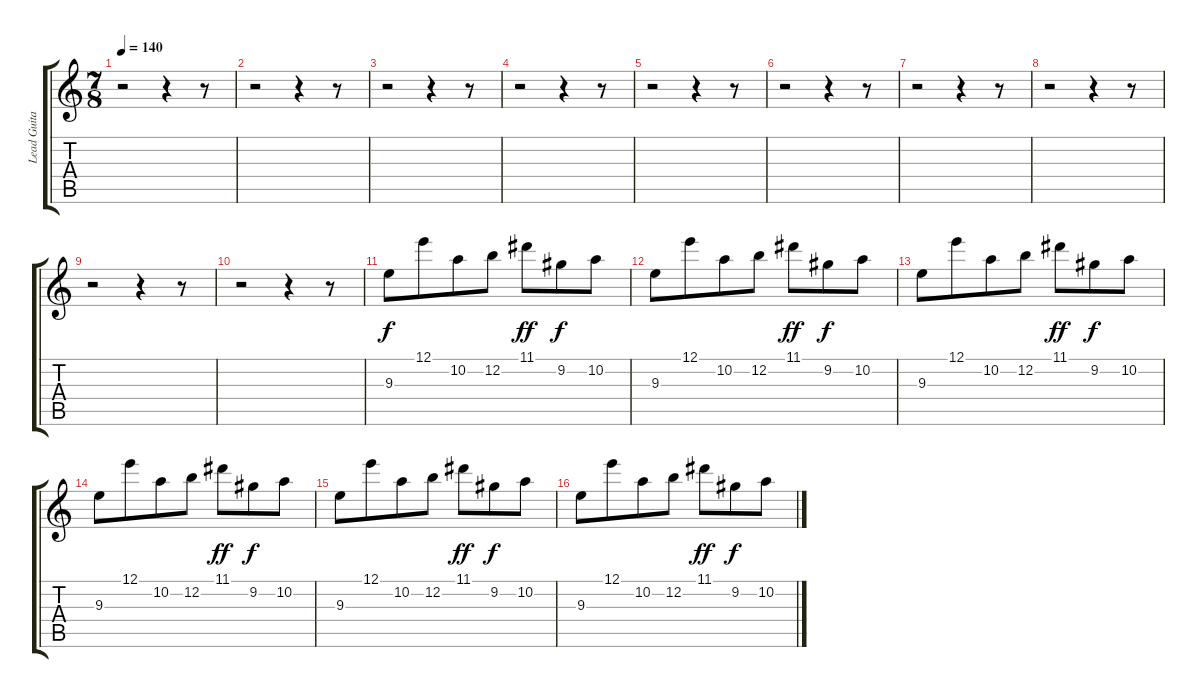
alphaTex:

\track ("Lead Guitar 2" "Lead Guita") {instrument distortionguitar}
\staff {score tabs}
\tuning (E4 B3 G3 D3 A2 E2) {hide}
\ts (7 8)
\tempo 140
\tempo 124
\tempo 140
\clef g2
\ks c
r.2{dy f instrument distortionguitar} r.4 r.8 |
r.2 r.4 r.8 |
r.2 r.4 r.8 |
r.2 r.4 r.8 |
r.2 r.4 r.8 |
r.2 r.4 r.8 |
r.2 r.4 r.8 |
r.2 r.4 r.8 |
r.2 r.4 r.8 |
r.2 r.4 r.8 |
9.3.8 12.1.8 10.2.8 12.2.8 11.1.8{dy ff} 9.2.8{dy f} 10.2.8 |
9.3.8 12.1.8 10.2.8 12.2.8 11.1.8{dy ff} 9.2.8{dy f} 10.2.8 |
9.3.8 12.1.8 10.2.8 12.2.8 11.1.8{dy ff} 9.2.8{dy f} 10.2.8 |
9.3.8 12.1.8 10.2.8 12.2.8 11.1.8{dy ff} 9.2.8{dy f} 10.2.8 |
9.3.8 12.1.8 10.2.8 12.2.8 11.1.8{dy ff} 9.2.8{dy f} 10.2.8 |
9.3.8 12.1.8 10.2.8 12.2.8 11.1.8{dy ff} 9.2.8{dy f} 10.2.8
